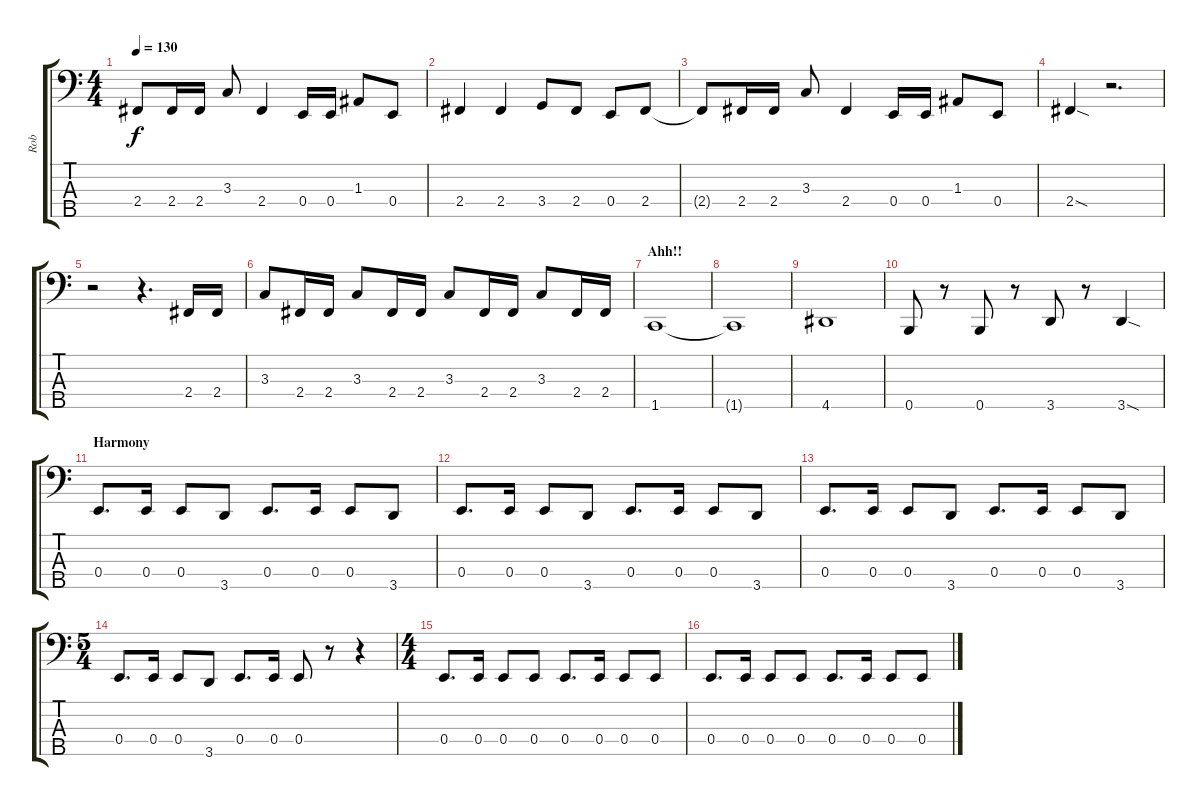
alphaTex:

\track ("Rob" "Rob") {instrument electricbassfinger}
\staff {score tabs}
\tuning (G2 D2 A1 E1 B0) {hide}
\ts (4 4)
\tempo 130
\clef f4
\ks c
2.4{t}.8{dy f} 2.4.16 2.4.16 3.3.8 2.4.4 0.4.16 0.4.16 1.3.8 0.4.8 |
2.4.4 2.4.4 3.4.8 2.4.8 0.4.8 2.4.8 |
2.4{t}.8 2.4.16 2.4.16 3.3.8 2.4.4 0.4.16 0.4.16 1.3.8 0.4.8 |
2.4{sod}.4 r.2{d} |
r.2 r.4{d} 2.4.16 2.4.16 |
3.3.8 2.4.16 2.4.16 3.3.8 2.4.16 2.4.16 3.3.8 2.4.16 2.4.16 3.3.8 2.4.16 2.4.16 |
\section ("" "Ahh!!")
1.5.1 |
1.5{t}.1 |
4.5.1 |
0.5.8 r.8 0.5.8 r.8 3.5.8 r.8 3.5{sod}.4 |
\section ("" "Harmony")
0.4.8{d} 0.4.16 0.4.8 3.5.8 0.4.8{d} 0.4.16 0.4.8 3.5.8 |
0.4.8{d} 0.4.16 0.4.8 3.5.8 0.4.8{d} 0.4.16 0.4.8 3.5.8 |
0.4.8{d} 0.4.16 0.4.8 3.5.8 0.4.8{d} 0.4.16 0.4.8 3.5.8 |
\ts (5 4)
0.4.8{d} 0.4.16 0.4.8 3.5.8 0.4.8{d} 0.4.16 0.4.8 r.8 r.4 |
\ts (4 4)
\section ("" "")
0.4.8{d} 0.4.16 0.4.8 0.4.8 0.4.8{d} 0.4.16 0.4.8 0.4.8 |
0.4.8{d} 0.4.16 0.4.8 0.4.8 0.4.8{d} 0.4.16 0.4.8 0.4.8
